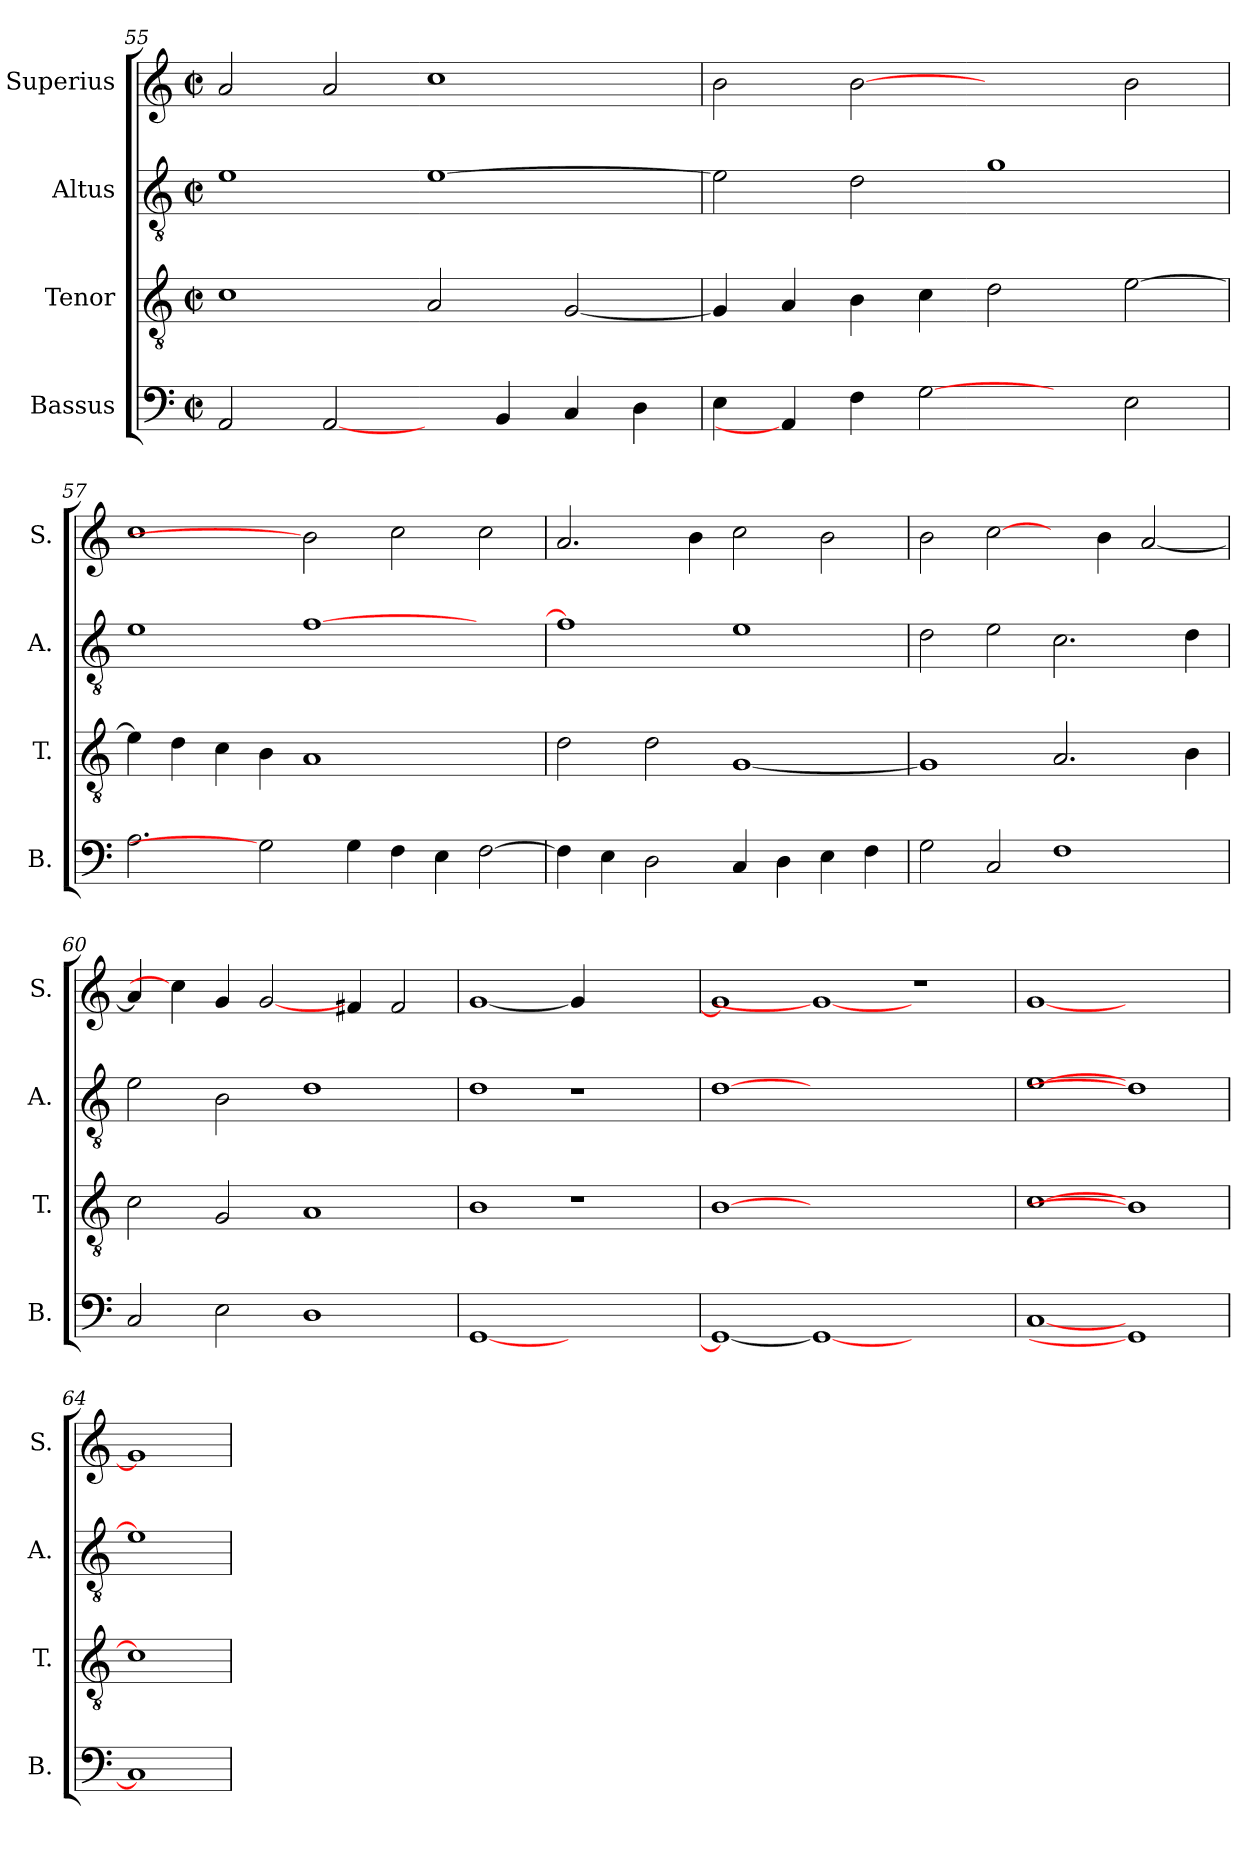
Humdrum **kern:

**kern	**kern	**kern	**kern
*part4	*part3	*part2	*part1
*staff4	*staff3	*staff2	*staff1
*I"Bassus	*I"Tenor	*I"Altus	*I"Superius
*I'B.	*I'T.	*I'A.	*I'S.
*clefF4	*clefGv2	*clefGv2	*clefG2
*	*ITrd7c12	*ITrd7c12	*
*k[]	*k[]	*k[]	*k[]
*C:	*C:	*C:	*C:
*M2/2	*M2/2	*M2/2	*M2/2
*met(c|)	*met(c|)	*met(c|)	*met(c|)
=55	=55	=55	=55
2AAi/	1Ci	1Ei	2ai/
[2AAi/	.	.	2ai/
4ryy	2AAi/	[>1Ei	1cci
4BBi/	.	.	.
4Ci/	[<2GGi/	.	.
4Di\	.	.	.
=56	=56	=56	=56
4Ei\	4GGi/]	2Ei\]	2bi\
4AAi/]	4AAi/	.	.
4Fi\	4BBi\	2Di\	[2bi
[2Gi	4Ci\	.	.
.	2Di\	1Gi	2ryy
4ryy	.	.	.
2Ei\	[>2Ei\	.	2bi\
=57	=57	=57	=57
2.Ai\	4Ei\]	1Ei	1cci
.	4Di\	.	.
.	4Ci\	.	.
2Gi]	4BBi\	.	.
.	1AAi	[>1Fi	2bi]
4Gi\	.	.	.
4Fi\	.	.	2cci\
4Ei\	.	.	.
[>2Fi\	2ryy	2ryy	2cci\
!!LO:LB:g=z
=58	=58	=58	=58
4Fi\]	2Di\	1Fi]	2.ai/
4Ei\	.	.	.
2Di\	2Di\	.	.
.	.	.	4bi\
4Ci/	[<1GGi	1Ei	2cci\
4Di\	.	.	.
4Ei\	.	.	2bi\
4Fi\	.	.	.
=59	=59	=59	=59
2Gi\	1GGi]	2Di\	2bi\
2Ci/	.	2Ei\	[2cci\
1Fi	2.AAi/	2.Ci\	4ryy
.	.	.	4bi\
.	.	.	[<2ai/
.	4BBi\	4Di\	.
=60	=60	=60	=60
2Ci/	2Ci\	2Ei\	4ai/]
.	.	.	4cci\]
2Ei\	2GGi/	2BBi\	4gi/
.	.	.	[2gi/
1Di	1AAi	1Di	.
.	.	.	4f#Xi/
.	.	.	2f#i/
=61	=61	=61	=61
[<1GGi	1BBi	1Di	[<1gi
1ryy	1r	1r	4gi/]
.	.	.	2.ryy
=62	=62	=62	=62
1GGi_<	[1BBi	[1Di	1gi]
1GGi_	0ryy	0ryy	1gi_
1ryy	.	.	1r
=63	=63	=63	=63
[1Ci	[1Ci	[1Ei	[1gi
1GGi]	1BBi]	1Di]	1ryy
=64	=64	=64	=64
1Ci]	1Ci]	1Ei]	1gi]
=	=	=	=
*-	*-	*-	*-
